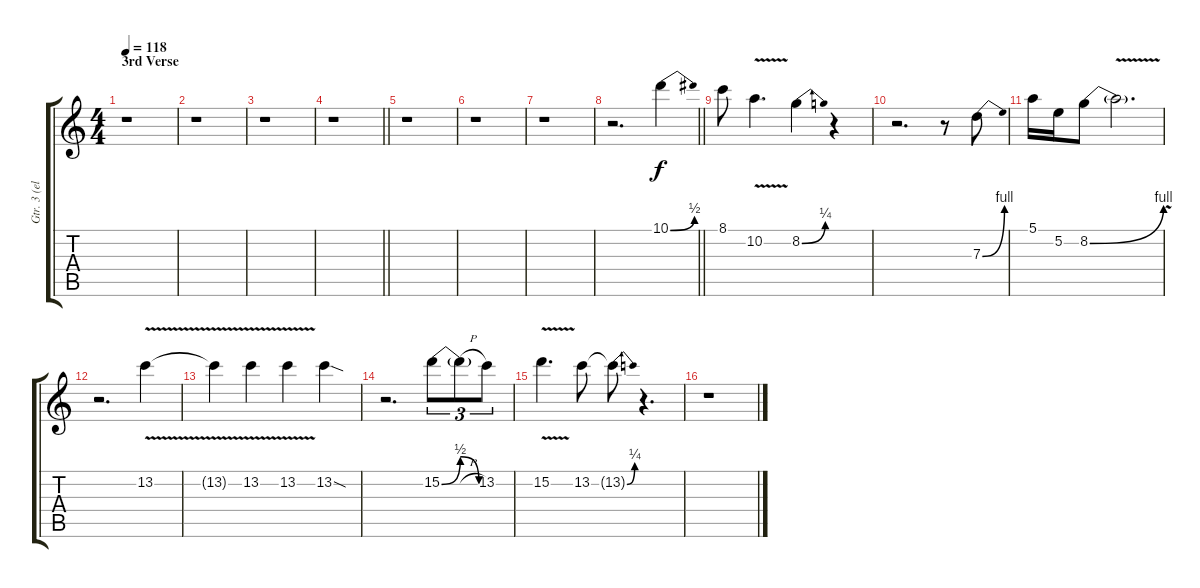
\track ("Gtr. 3 (elec. w/dist.)" "Gtr. 3 (el") {instrument overdrivenguitar}
\staff {score tabs}
\tuning (E4 B3 G3 D3 A2 E2) {hide}
\ts (4 4)
\section ("" "3rd Verse")
\tempo 118
\clef g2
\ks c
r.1{dy fff} |
r.1 |
r.1 |
\barLineRight lightlight
r.1 |
r.1 |
r.1 |
r.1 |
\barLineRight lightlight
r.2{d} 10.1{be (bend 0 0 60 2)}.4{dy f} |
8.1.8 10.2{v}.4{d} 8.2{be (bend 0 0 60 1)}.4 r.4 |
r.2{d} r.8 7.3{be (bend 0 0 60 4)}.8 |
5.1.16 5.2.16 8.2{be (bend 0 0 60 4)}.8 8.2{v t}.2{d} |
r.2{d} 13.2{v}.4 |
13.2{t}.4 13.2{v}.4 13.2{v}.4 13.2{sod}.4 |
r.2{d} 15.2{be (bendrelease 0 0 30 2 30 2 60 0)}.8{tu (3 2)} 15.2{h t}.8{tu (3 2)} 13.2.8{tu (3 2)} |
15.2{v}.4{d} 13.2.8 13.2{be (bend 0 0 60 1) t}.8 r.4{d} |
r.1
